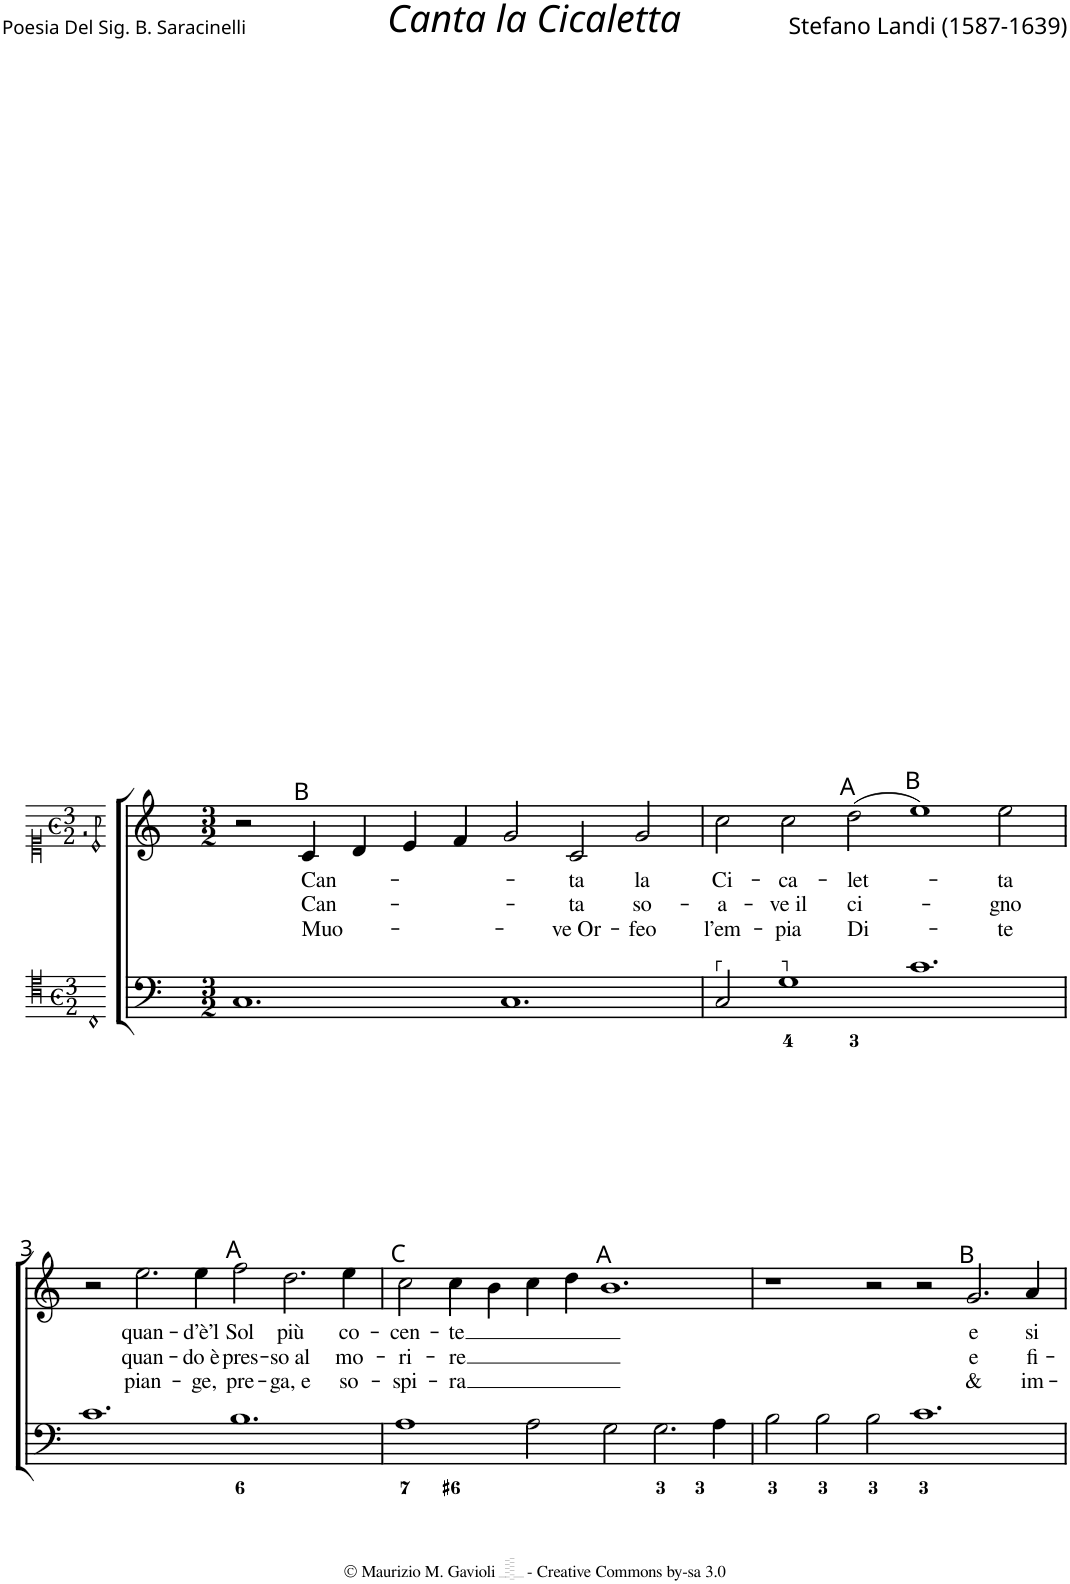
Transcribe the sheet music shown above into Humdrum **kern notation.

**kern	**kern	**text	**text	**text
*part2	*part1	*part1	*part1	*part1
*staff2	*staff1	*staff1	*staff1	*staff1
*I"Viola da gamba	*I"Voice	*	*	*
*clefF4	*clefG2	*	*	*
*k[]	*k[]	*	*	*
*M3/2	*M3/2	*	*	*
=1	=1	=1	=1	=1
1.C	2r	.	.	.
!	!LO:TX:a:t=B	!	!	!
!	!	!LO:LY:b	!LO:LY:b	!LO:LY:b
.	4c/	Can-	Can-	Muo-
.	4d/	.	.	.
.	4e/	.	.	.
.	4f/	.	.	.
1.C	2g/	.	.	.
!	!	!LO:LY:b	!LO:LY:b	!LO:LY:b
.	2c/	-ta	-ta	-ve Or-
!	!	!LO:LY:b	!LO:LY:b	!LO:LY:b
.	2g/	la	so-	-feo
=2	=2	=2	=2	=2
!LO:TX:a:t=┌	!	!	!	!
!	!	!LO:LY:b	!LO:LY:b	!LO:LY:b
2C/	2cc\	Ci-	-a-	l’em-
!LO:TX:a:t=┐	!	!	!	!
!	!	!LO:LY:b	!LO:LY:b	!LO:LY:b
1G	2cc\	-ca-	-ve il	-pia
!	!LO:TX:a:t=A	!	!	!
!	!	!LO:LY:b	!LO:LY:b	!LO:LY:b
.	(2dd\	-let-	ci-	Di-
!	!LO:TX:a:t=B	!	!	!
1.c	1ee)	.	.	.
!	!	!LO:LY:b	!LO:LY:b	!LO:LY:b
.	2ee\	-ta	-gno	-te
!!LO:LB:g=z
=3	=3	=3	=3	=3
1.c	2r	.	.	.
!	!	!LO:LY:b	!LO:LY:b	!LO:LY:b
.	2.ee\	quan-	quan-	pian-
!	!	!LO:LY:b	!LO:LY:b	!LO:LY:b
.	4ee\	-d’è’l	-do è	-ge,
!	!LO:TX:a:t=A	!	!	!
!	!	!LO:LY:b	!LO:LY:b	!LO:LY:b
1.B	2ff\	Sol	pres-	pre-
!	!	!LO:LY:b	!LO:LY:b	!LO:LY:b
.	2.dd\	più	-so al	-ga, e
!	!	!LO:LY:b	!LO:LY:b	!LO:LY:b
.	4ee\	co-	mo-	so-
=4	=4	=4	=4	=4
!	!LO:TX:a:t=C	!	!	!
!	!	!LO:LY:b	!LO:LY:b	!LO:LY:b
1A	2cc\	-cen-	-ri-	-spi-
!	!	!LO:LY:b	!LO:LY:b	!LO:LY:b
.	4cc\	-te	-re	-ra
.	4b\	.	.	.
2A\	4cc\	.	.	.
.	4dd\	.	.	.
!	!LO:TX:a:t=A	!	!	!
2G\	1.b	.	.	.
2.G\	.	.	.	.
4A\	.	.	.	.
=5	=5	=5	=5	=5
2B\	1r	.	.	.
2B\	.	.	.	.
2B\	2r	.	.	.
1.c	2r	.	.	.
!	!LO:TX:a:t=B	!	!	!
!	!	!LO:LY:b	!LO:LY:b	!LO:LY:b
.	2.g/	e	e	&
!	!	!LO:LY:b	!LO:LY:b	!LO:LY:b
.	4a/	si	fi-	im-
=	=	=	=	=
*-	*-	*-	*-	*-
